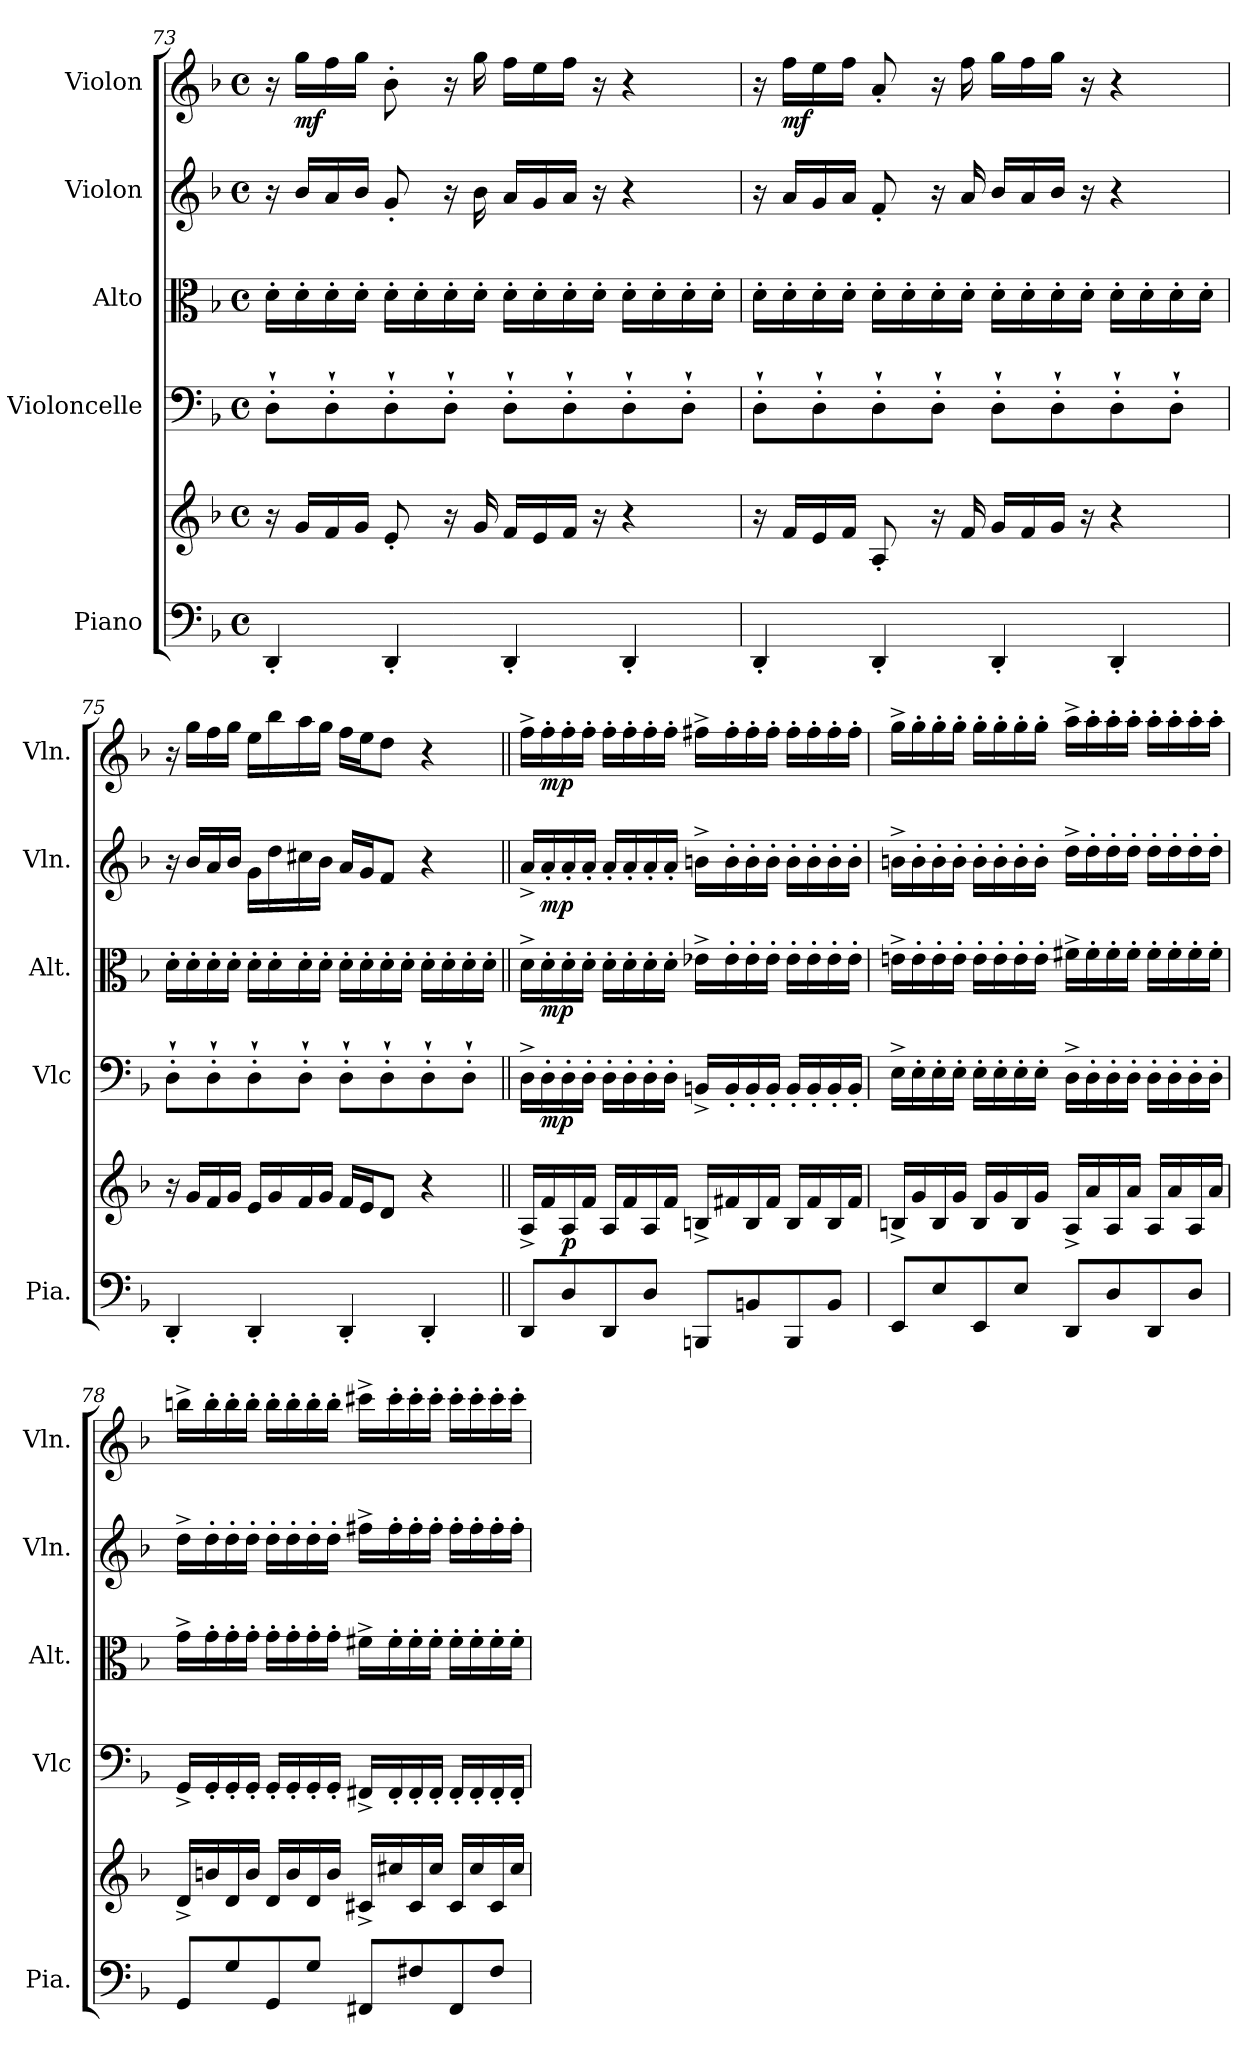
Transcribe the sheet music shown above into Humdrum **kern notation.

**kern	**kern	**dynam	**kern	**dynam	**kern	**dynam	**kern	**dynam	**kern	**dynam
*part5	*part5	*part5	*part4	*part4	*part3	*part3	*part2	*part2	*part1	*part1
*staff6	*staff5	*staff5/6	*staff4	*staff4	*staff3	*staff3	*staff2	*staff2	*staff1	*staff1
*I"Piano	*	*	*I"Violoncelle	*	*I"Alto	*	*I"Violon	*	*I"Violon	*
*I'Pia.	*	*	*I'Vlc	*	*I'Alt.	*	*I'Vln.	*	*I'Vln.	*
!!LO:LB:g=z
*clefF4	*clefG2	*	*clefF4	*	*clefC3	*	*clefG2	*	*clefG2	*
*k[b-]	*k[b-]	*	*k[b-]	*	*k[b-]	*	*k[b-]	*	*k[b-]	*
*M4/4	*M4/4	*	*M4/4	*	*M4/4	*	*M4/4	*	*M4/4	*
*met(c)	*met(c)	*	*met(c)	*	*met(c)	*	*met(c)	*	*met(c)	*
=73	=73	=73	=73	=73	=73	=73	=73	=73	=73	=73
4DD'/	16r	.	8D'`\L	.	16d'\LL	.	16r	.	16r	.
!	!	!	!	!	!	!	!	!	!	!LO:DY:b
.	16g/LL	.	.	.	16d'\	.	16b-/LL	.	16gg\LL	mf
.	16f/	.	8D'`\	.	16d'\	.	16a/	.	16ff\	.
.	16g/JJ	.	.	.	16d'\JJ	.	16b-/JJ	.	16gg\JJ	.
4DD'/	8e'/	.	8D'`\	.	16d'\LL	.	8g'/	.	8b-'\	.
.	.	.	.	.	16d'\	.	.	.	.	.
.	16r	.	8D'`\J	.	16d'\	.	16r	.	16r	.
.	16g/	.	.	.	16d'\JJ	.	16b-\	.	16gg\	.
4DD'/	16f/LL	.	8D'`\L	.	16d'\LL	.	16a/LL	.	16ff\LL	.
.	16e/	.	.	.	16d'\	.	16g/	.	16ee\	.
.	16f/JJ	.	8D'`\	.	16d'\	.	16a/JJ	.	16ff\JJ	.
.	16r	.	.	.	16d'\JJ	.	16r	.	16r	.
4DD'/	4r	.	8D'`\	.	16d'\LL	.	4r	.	4r	.
.	.	.	.	.	16d'\	.	.	.	.	.
.	.	.	8D'`\J	.	16d'\	.	.	.	.	.
.	.	.	.	.	16d'\JJ	.	.	.	.	.
=74	=74	=74	=74	=74	=74	=74	=74	=74	=74	=74
4DD'/	16r	.	8D'`\L	.	16d'\LL	.	16r	.	16r	.
!	!	!	!	!	!	!	!	!	!	!LO:DY:b
.	16f/LL	.	.	.	16d'\	.	16a/LL	.	16ff\LL	mf
.	16e/	.	8D'`\	.	16d'\	.	16g/	.	16ee\	.
.	16f/JJ	.	.	.	16d'\JJ	.	16a/JJ	.	16ff\JJ	.
4DD'/	8A'/	.	8D'`\	.	16d'\LL	.	8f'/	.	8a'/	.
.	.	.	.	.	16d'\	.	.	.	.	.
.	16r	.	8D'`\J	.	16d'\	.	16r	.	16r	.
.	16f/	.	.	.	16d'\JJ	.	16a/	.	16ff\	.
4DD'/	16g/LL	.	8D'`\L	.	16d'\LL	.	16b-/LL	.	16gg\LL	.
.	16f/	.	.	.	16d'\	.	16a/	.	16ff\	.
.	16g/JJ	.	8D'`\	.	16d'\	.	16b-/JJ	.	16gg\JJ	.
.	16r	.	.	.	16d'\JJ	.	16r	.	16r	.
4DD'/	4r	.	8D'`\	.	16d'\LL	.	4r	.	4r	.
.	.	.	.	.	16d'\	.	.	.	.	.
.	.	.	8D'`\J	.	16d'\	.	.	.	.	.
.	.	.	.	.	16d'\JJ	.	.	.	.	.
!!LO:PB:g=z
=75	=75	=75	=75	=75	=75	=75	=75	=75	=75	=75
4DD'/	16r	.	8D'`\L	.	16d'\LL	.	16r	.	16r	.
.	16g/LL	.	.	.	16d'\	.	16b-/LL	.	16gg\LL	.
.	16f/	.	8D'`\	.	16d'\	.	16a/	.	16ff\	.
.	16g/JJ	.	.	.	16d'\JJ	.	16b-/JJ	.	16gg\JJ	.
4DD'/	16e/LL	.	8D'`\	.	16d'\LL	.	16g\LL	.	16ee\LL	.
.	16g/	.	.	.	16d'\	.	16dd\	.	16bb-\	.
.	16f/	.	8D'`\J	.	16d'\	.	16cc#X\	.	16aa\	.
.	16g/JJ	.	.	.	16d'\JJ	.	16b-\JJ	.	16gg\JJ	.
4DD'/	16f/LL	.	8D'`\L	.	16d'\LL	.	16a/LL	.	16ff\LL	.
.	16e/J	.	.	.	16d'\	.	16g/J	.	16ee\J	.
.	8d/J	.	8D'`\	.	16d'\	.	8f/J	.	8dd\J	.
.	.	.	.	.	16d'\JJ	.	.	.	.	.
4DD'/	4r	.	8D'`\	.	16d'\LL	.	4r	.	4r	.
.	.	.	.	.	16d'\	.	.	.	.	.
.	.	.	8D'`\J	.	16d'\	.	.	.	.	.
.	.	.	.	.	16d'\JJ	.	.	.	.	.
=76||	=76||	=76||	=76||	=76||	=76||	=76||	=76||	=76||	=76||	=76||
8DD/L	16A^/LL	.	16D^\LL	.	16d^\LL	.	16a^/LL	.	16ff^\LL	.
!	!	!	!	!LO:DY:b	!	!LO:DY:b	!	!LO:DY:b	!	!LO:DY:b
.	16f/	.	16D'\	mp	16d'\	mp	16a'/	mp	16ff'\	mp
!	!	!LO:DY:a=2	!	!	!	!	!	!	!	!
8D/	16A/	p	16D'\	.	16d'\	.	16a'/	.	16ff'\	.
.	16f/JJ	.	16D'\JJ	.	16d'\JJ	.	16a'/JJ	.	16ff'\JJ	.
8DD/	16A/LL	.	16D'\LL	.	16d'\LL	.	16a'/LL	.	16ff'\LL	.
.	16f/	.	16D'\	.	16d'\	.	16a'/	.	16ff'\	.
8D/J	16A/	.	16D'\	.	16d'\	.	16a'/	.	16ff'\	.
.	16f/JJ	.	16D'\JJ	.	16d'\JJ	.	16a'/JJ	.	16ff'\JJ	.
8BBBn/L	16Bn^/LL	.	16BBn^/LL	.	16e-X^\LL	.	16bn^\LL	.	16ff#X^\LL	.
.	16f#X/	.	16BB'/	.	16e-'\	.	16b'\	.	16ff#'\	.
8BBn/	16B/	.	16BB'/	.	16e-'\	.	16b'\	.	16ff#'\	.
.	16f#/JJ	.	16BB'/JJ	.	16e-'\JJ	.	16b'\JJ	.	16ff#'\JJ	.
8BBB/	16B/LL	.	16BB'/LL	.	16e-'\LL	.	16b'\LL	.	16ff#'\LL	.
.	16f#/	.	16BB'/	.	16e-'\	.	16b'\	.	16ff#'\	.
8BB/J	16B/	.	16BB'/	.	16e-'\	.	16b'\	.	16ff#'\	.
.	16f#/JJ	.	16BB'/JJ	.	16e-'\JJ	.	16b'\JJ	.	16ff#'\JJ	.
!!LO:LB:g=z
=77	=77	=77	=77	=77	=77	=77	=77	=77	=77	=77
8EE/L	16Bn^/LL	.	16E^\LL	.	16en^\LL	.	16bn^\LL	.	16gg^\LL	.
.	16g/	.	16E'\	.	16e'\	.	16b'\	.	16gg'\	.
8E/	16B/	.	16E'\	.	16e'\	.	16b'\	.	16gg'\	.
.	16g/JJ	.	16E'\JJ	.	16e'\JJ	.	16b'\JJ	.	16gg'\JJ	.
8EE/	16B/LL	.	16E'\LL	.	16e'\LL	.	16b'\LL	.	16gg'\LL	.
.	16g/	.	16E'\	.	16e'\	.	16b'\	.	16gg'\	.
8E/J	16B/	.	16E'\	.	16e'\	.	16b'\	.	16gg'\	.
.	16g/JJ	.	16E'\JJ	.	16e'\JJ	.	16b'\JJ	.	16gg'\JJ	.
8DD/L	16A^/LL	.	16D^\LL	.	16f#X^\LL	.	16dd^\LL	.	16aa^\LL	.
.	16a/	.	16D'\	.	16f#'\	.	16dd'\	.	16aa'\	.
8D/	16A/	.	16D'\	.	16f#'\	.	16dd'\	.	16aa'\	.
.	16a/JJ	.	16D'\JJ	.	16f#'\JJ	.	16dd'\JJ	.	16aa'\JJ	.
8DD/	16A/LL	.	16D'\LL	.	16f#'\LL	.	16dd'\LL	.	16aa'\LL	.
.	16a/	.	16D'\	.	16f#'\	.	16dd'\	.	16aa'\	.
8D/J	16A/	.	16D'\	.	16f#'\	.	16dd'\	.	16aa'\	.
.	16a/JJ	.	16D'\JJ	.	16f#'\JJ	.	16dd'\JJ	.	16aa'\JJ	.
=78	=78	=78	=78	=78	=78	=78	=78	=78	=78	=78
8GG/L	16d^/LL	.	16GG^/LL	.	16g^\LL	.	16dd^\LL	.	16bbn^\LL	.
.	16bn/	.	16GG'/	.	16g'\	.	16dd'\	.	16bb'\	.
8G/	16d/	.	16GG'/	.	16g'\	.	16dd'\	.	16bb'\	.
.	16b/JJ	.	16GG'/JJ	.	16g'\JJ	.	16dd'\JJ	.	16bb'\JJ	.
8GG/	16d/LL	.	16GG'/LL	.	16g'\LL	.	16dd'\LL	.	16bb'\LL	.
.	16b/	.	16GG'/	.	16g'\	.	16dd'\	.	16bb'\	.
8G/J	16d/	.	16GG'/	.	16g'\	.	16dd'\	.	16bb'\	.
.	16b/JJ	.	16GG'/JJ	.	16g'\JJ	.	16dd'\JJ	.	16bb'\JJ	.
8FF#X/L	16c#X^/LL	.	16FF#X^/LL	.	16f#X^\LL	.	16ff#X^\LL	.	16ccc#X^\LL	.
.	16cc#X/	.	16FF#'/	.	16f#'\	.	16ff#'\	.	16ccc#'\	.
8F#X/	16c#/	.	16FF#'/	.	16f#'\	.	16ff#'\	.	16ccc#'\	.
.	16cc#/JJ	.	16FF#'/JJ	.	16f#'\JJ	.	16ff#'\JJ	.	16ccc#'\JJ	.
8FF#/	16c#/LL	.	16FF#'/LL	.	16f#'\LL	.	16ff#'\LL	.	16ccc#'\LL	.
.	16cc#/	.	16FF#'/	.	16f#'\	.	16ff#'\	.	16ccc#'\	.
8F#/J	16c#/	.	16FF#'/	.	16f#'\	.	16ff#'\	.	16ccc#'\	.
.	16cc#/JJ	.	16FF#'/JJ	.	16f#'\JJ	.	16ff#'\JJ	.	16ccc#'\JJ	.
=	=	=	=	=	=	=	=	=	=	=
*-	*-	*-	*-	*-	*-	*-	*-	*-	*-	*-
